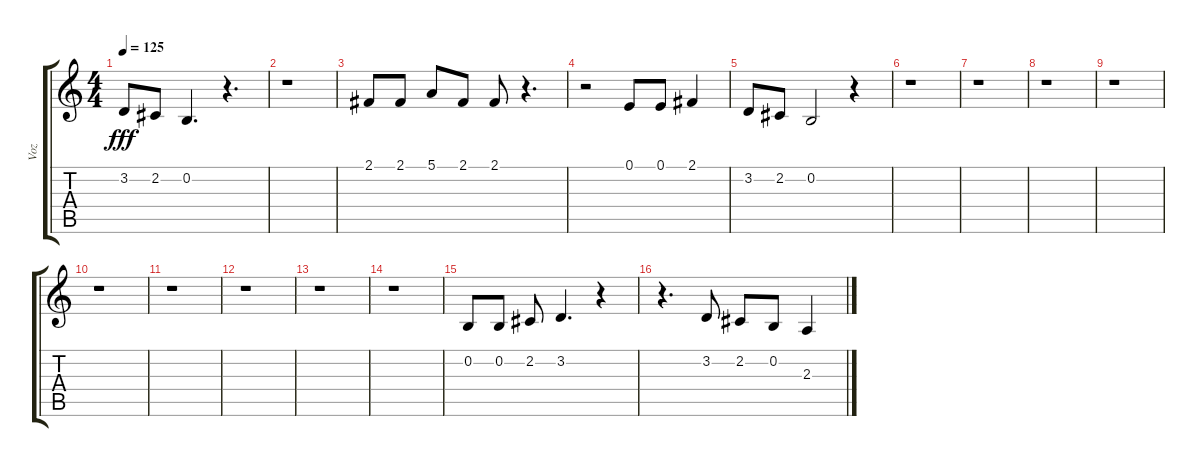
\track ("Voz" "Voz") {instrument brightacousticpiano}
\staff {score tabs}
\tuning (E4 B3 G3 D3 A2 E2) {hide}
\ts (4 4)
\tempo 125
\clef g2
\ks c
3.2.8{dy fff} 2.2.8 0.2.4{d} r.4{d} |
r.1 |
2.1.8 2.1.8 5.1.8 2.1.8 2.1.8 r.4{d} |
r.2 0.1.8 0.1.8 2.1.4 |
3.2.8 2.2.8 0.2.2 r.4 |
r.1 |
r.1 |
r.1 |
r.1 |
r.1 |
r.1 |
r.1 |
r.1 |
r.1 |
0.2.8 0.2.8 2.2.8 3.2.4{d} r.4 |
r.4{d} 3.2.8 2.2.8 0.2.8 2.3.4
